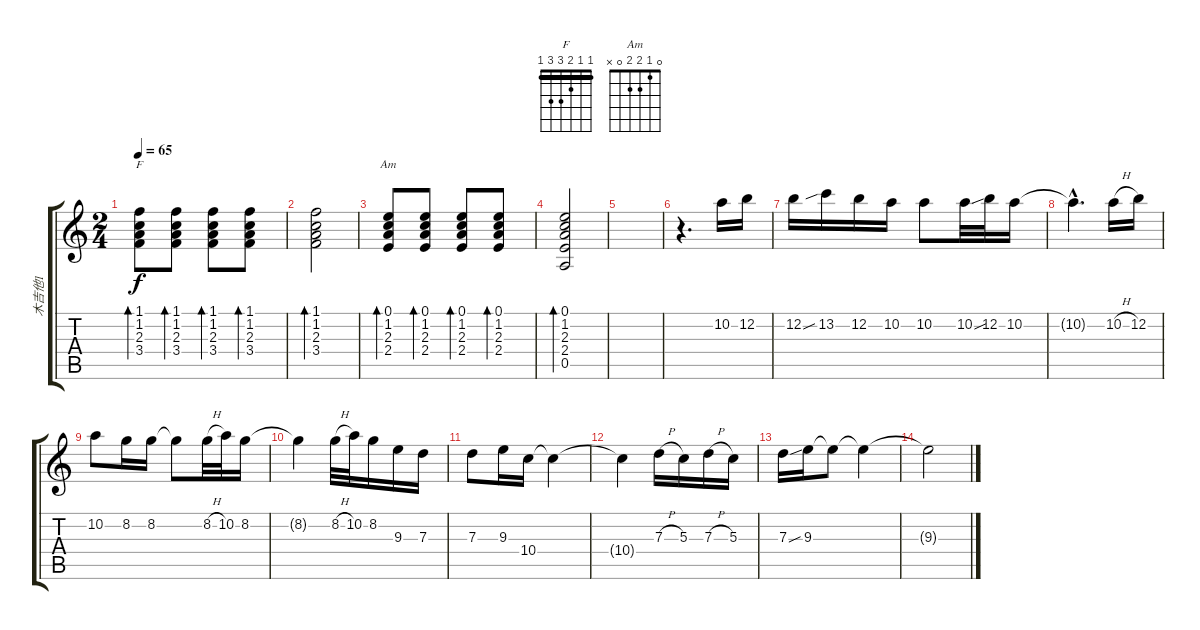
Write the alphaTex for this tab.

\track ("木吉他1" "木吉他1") {instrument acousticguitarnylon}
\staff {score tabs}
\tuning (E4 B3 G3 D3 A2 E2) {hide}
\chord ("F" 1 1 2 3 3 1) {barre 1}
\chord ("Am" 0 1 2 2 0 x)
\ts (2 4)
\tempo 65
\clef g2
\ks c
(1.1 1.2 2.3 3.4).8{bd 60 ch "F" dy f} (1.1 1.2 2.3 3.4).8{bd 60} (1.1 1.2 2.3 3.4).8{bd 60} (1.1 1.2 2.3 3.4).8{bd 60} |
(1.1 1.2 2.3 3.4).2{bd 120} |
(0.1 1.2 2.3 2.4).8{bd 30 ch "Am"} (0.1 1.2 2.3 2.4).8{bd 30} (0.1 1.2 2.3 2.4).8{bd 30} (0.1 1.2 2.3 2.4).8{bd 30} |
(0.1 1.2 2.3 2.4 0.5).2{bd 120} |
|
r.4{d} 10.2.16{volume 16 instrument acousticguitarnylon} 12.2.16 |
12.2.16 13.2{sib}.16 12.2.16 10.2.16 10.2.8 10.2{sou}.32 12.2.32 10.2.16 |
10.2{hac t}.4{d} 10.2{h}.16 12.2.16 |
10.2.8 8.2.16 8.2.16 8.2{t}.8 8.2{h}.32 10.2.32 8.2.16 |
8.2{t}.4 8.2{h}.32 10.2.32 8.2.16 9.3.16 7.3.16 |
7.3.8 9.3.16 10.4.16 10.4{t}.4 |
10.4{t}.4 7.3{h}.16 5.3.16 7.3{h}.16 5.3.16 |
7.3{sou}.16 9.3.16 9.3{t}.8 9.3{t}.4 |
9.3{t}.2
